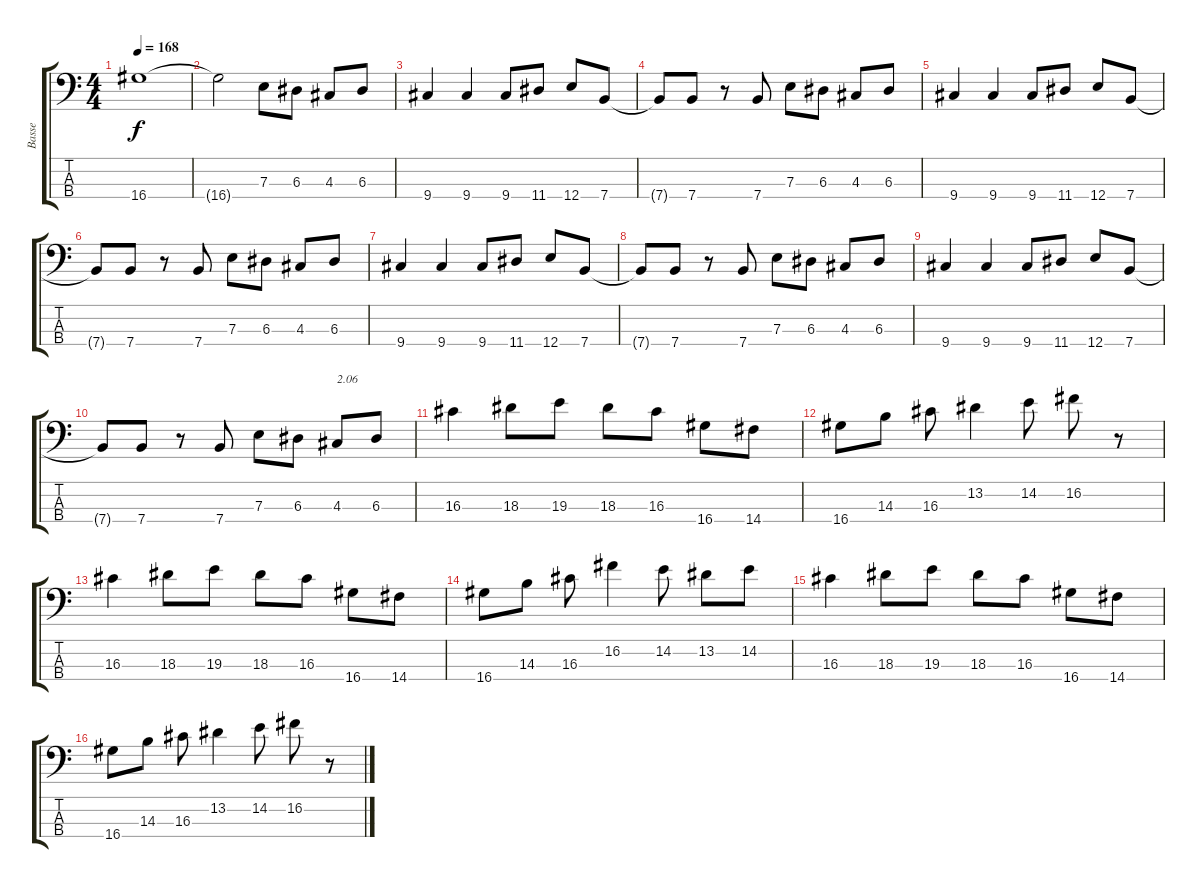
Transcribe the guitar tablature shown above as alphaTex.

\track ("Basse" "Basse") {instrument electricbassfinger}
\staff {score tabs}
\tuning (G2 D2 A1 E1) {hide}
\ts (4 4)
\tempo 168
\clef f4
\ks c
16.4.1{dy f} |
16.4{t}.2 7.3.8 6.3.8 4.3.8 6.3.8 |
9.4.4 9.4.4 9.4.8 11.4.8 12.4.8 7.4.8 |
7.4{t}.8 7.4.8 r.8 7.4.8 7.3.8 6.3.8 4.3.8 6.3.8 |
9.4.4 9.4.4 9.4.8 11.4.8 12.4.8 7.4.8 |
7.4{t}.8 7.4.8 r.8 7.4.8 7.3.8 6.3.8 4.3.8 6.3.8 |
9.4.4 9.4.4 9.4.8 11.4.8 12.4.8 7.4.8 |
7.4{t}.8 7.4.8 r.8 7.4.8 7.3.8 6.3.8 4.3.8 6.3.8 |
9.4.4 9.4.4 9.4.8 11.4.8 12.4.8 7.4.8 |
7.4{t}.8 7.4.8 r.8 7.4.8 7.3.8 6.3.8 4.3.8{txt "2.06"} 6.3.8 |
16.3.4 18.3.8 19.3.8 18.3.8 16.3.8 16.4.8 14.4.8 |
16.4.8 14.3.8 16.3.8 13.2.4 14.2.8 16.2.8 r.8 |
16.3.4 18.3.8 19.3.8 18.3.8 16.3.8 16.4.8 14.4.8 |
16.4.8 14.3.8 16.3.8 16.2.4 14.2.8 13.2.8 14.2.8 |
16.3.4 18.3.8 19.3.8 18.3.8 16.3.8 16.4.8 14.4.8 |
16.4.8 14.3.8 16.3.8 13.2.4 14.2.8 16.2.8 r.8
